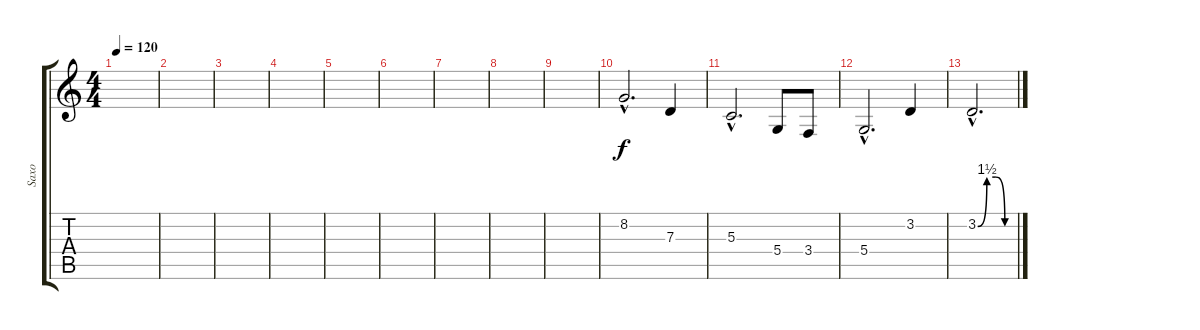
\track ("Saxo" "Saxo") {instrument altosax}
\staff {score tabs}
\tuning (E4 B3 G3 D3 A2 E2) {hide}
\ts (4 4)
\tempo 120
\clef g2
\ks c
|
|
|
|
|
|
|
|
|
8.2{hac}.2{d} 7.3.4 |
5.3{hac}.2{d} 5.4.8 3.4.8 |
5.4{hac}.2{d} 3.2.4 |
3.2{be (custom 0 0 15 6 30 6 45 0 60 0) hac}.2{d}
